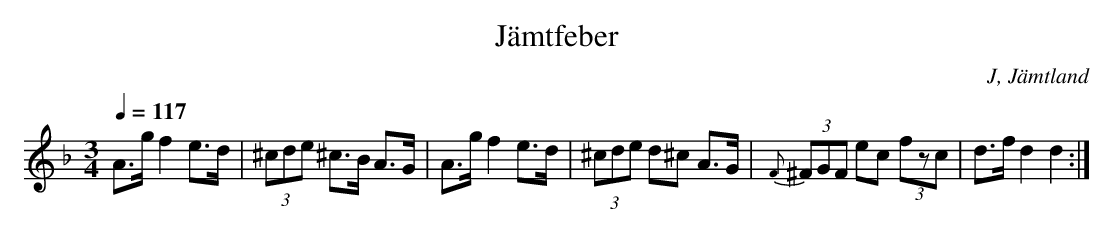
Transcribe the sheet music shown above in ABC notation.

X:1
T: Jämtfeber
O: J, Jämtland
M:3/4
L:1/8
Q:1/4=117
K:Dm
A>g f2 e>d|(3^cde ^c>B A>G|A>g f2 e>d|(3^cde d^c A>G|{F}(3^FGF ec (3fzc|d>f d2 d2 :|
